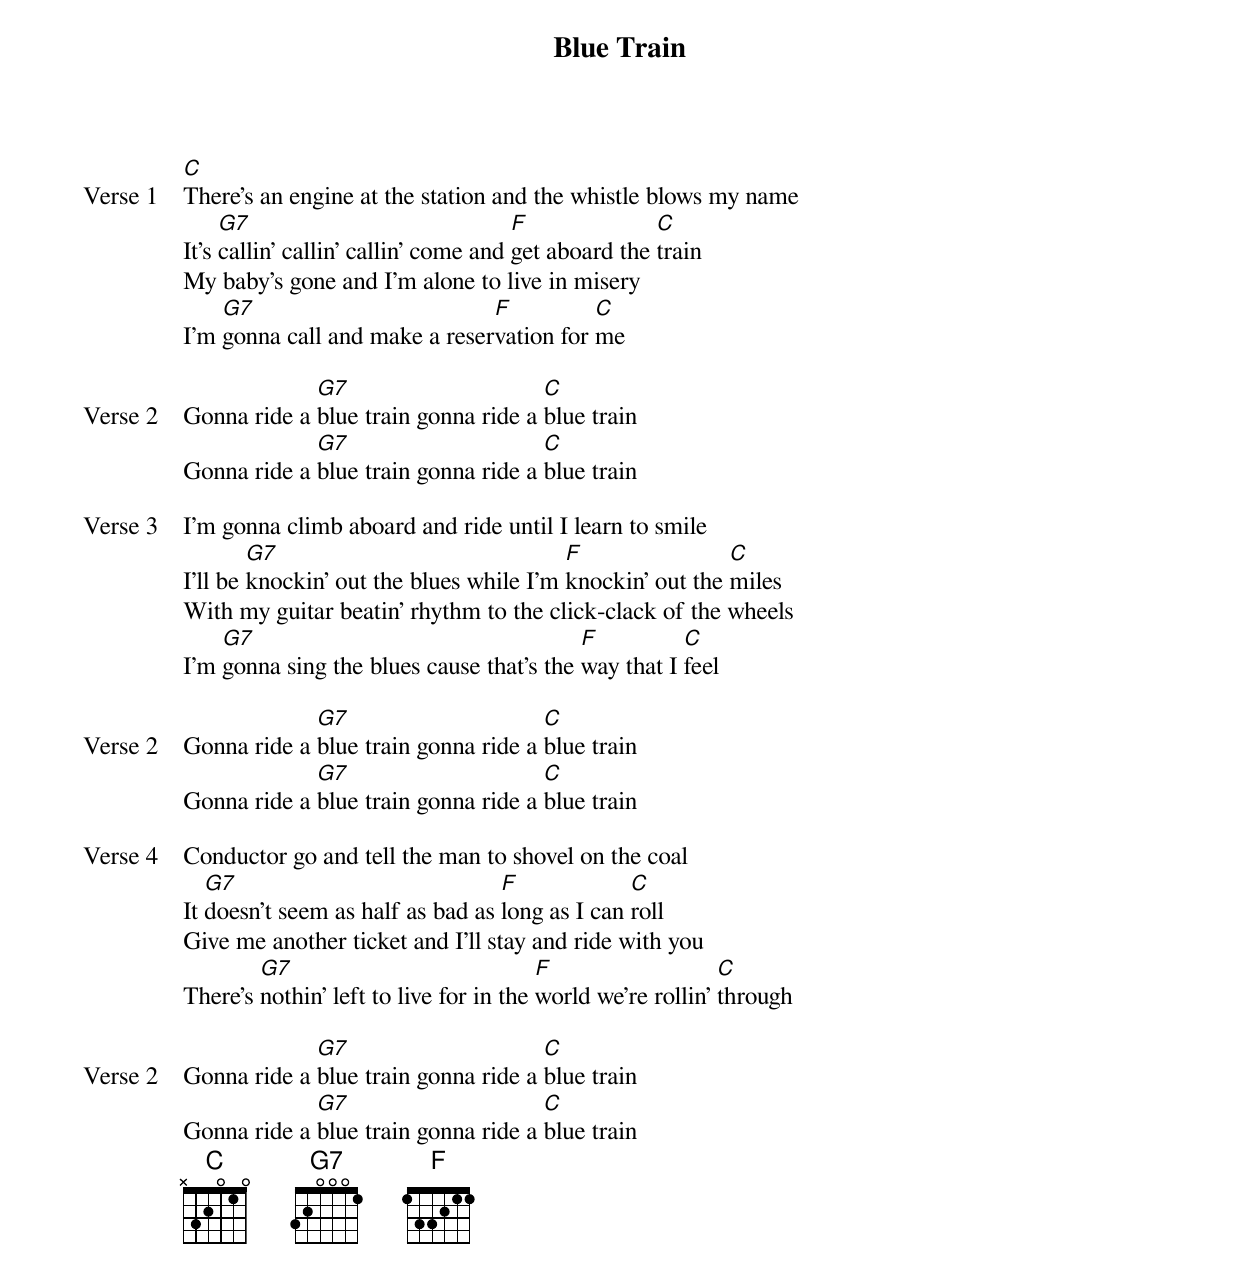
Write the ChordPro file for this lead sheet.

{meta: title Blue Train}
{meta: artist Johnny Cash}
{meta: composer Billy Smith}

{start_of_verse: Verse 1}
[C]There's an engine at the station and the whistle blows my name
It's [G7]callin' callin' callin' come and [F]get aboard the [C]train
My baby's gone and I'm alone to live in misery
I'm [G7]gonna call and make a reser[F]vation for [C]me
{end_of_verse}

{start_of_verse: Verse 2}
Gonna ride a [G7]blue train gonna ride a [C]blue train
Gonna ride a [G7]blue train gonna ride a [C]blue train
{end_of_verse}

{start_of_verse: Verse 3}
I'm gonna climb aboard and ride until I learn to smile
I'll be [G7]knockin' out the blues while I'm [F]knockin' out the [C]miles
With my guitar beatin' rhythm to the click-clack of the wheels
I'm [G7]gonna sing the blues cause that's the [F]way that I [C]feel
{end_of_verse}

{start_of_verse: Verse 2}
Gonna ride a [G7]blue train gonna ride a [C]blue train
Gonna ride a [G7]blue train gonna ride a [C]blue train
{end_of_verse}

{start_of_verse: Verse 4}
Conductor go and tell the man to shovel on the coal
It [G7]doesn't seem as half as bad as [F]long as I can [C]roll
Give me another ticket and I'll stay and ride with you
There's [G7]nothin' left to live for in the [F]world we're rollin' [C]through
{end_of_verse}

{start_of_verse: Verse 2}
Gonna ride a [G7]blue train gonna ride a [C]blue train
Gonna ride a [G7]blue train gonna ride a [C]blue train
{end_of_verse}
